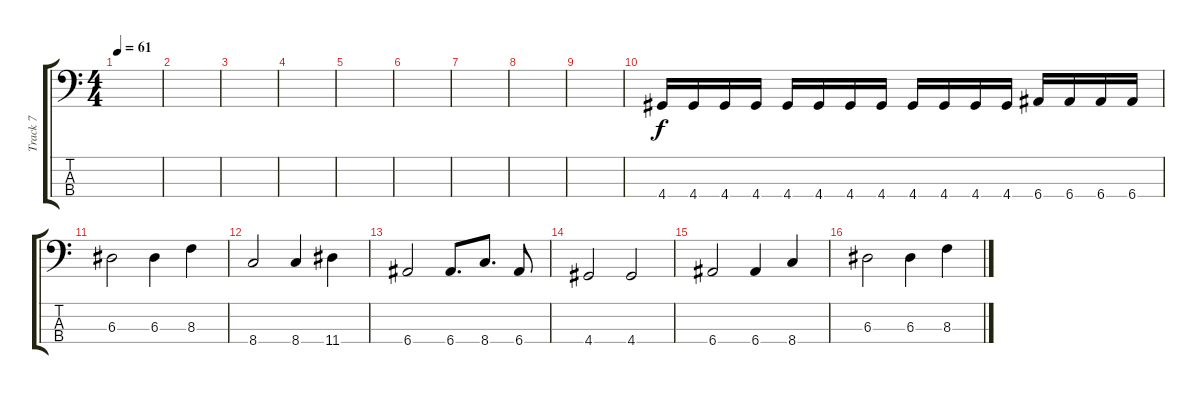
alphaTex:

\track ("Track 7" "Track 7") {instrument electricbassfinger}
\staff {score tabs}
\tuning (G2 D2 A1 E1) {hide}
\ts (4 4)
\tempo 61
\clef f4
\ks c
|
|
|
|
|
|
|
|
|
4.4.16 4.4.16 4.4.16 4.4.16 4.4.16 4.4.16 4.4.16 4.4.16 4.4.16 4.4.16 4.4.16 4.4.16 6.4.16 6.4.16 6.4.16 6.4.16 |
6.3.2 6.3.4 8.3.4 |
8.4.2 8.4.4 11.4.4 |
6.4.2 6.4.8{d} 8.4.8{d} 6.4.8 |
4.4.2 4.4.2 |
6.4.2 6.4.4 8.4.4 |
6.3.2 6.3.4 8.3.4
